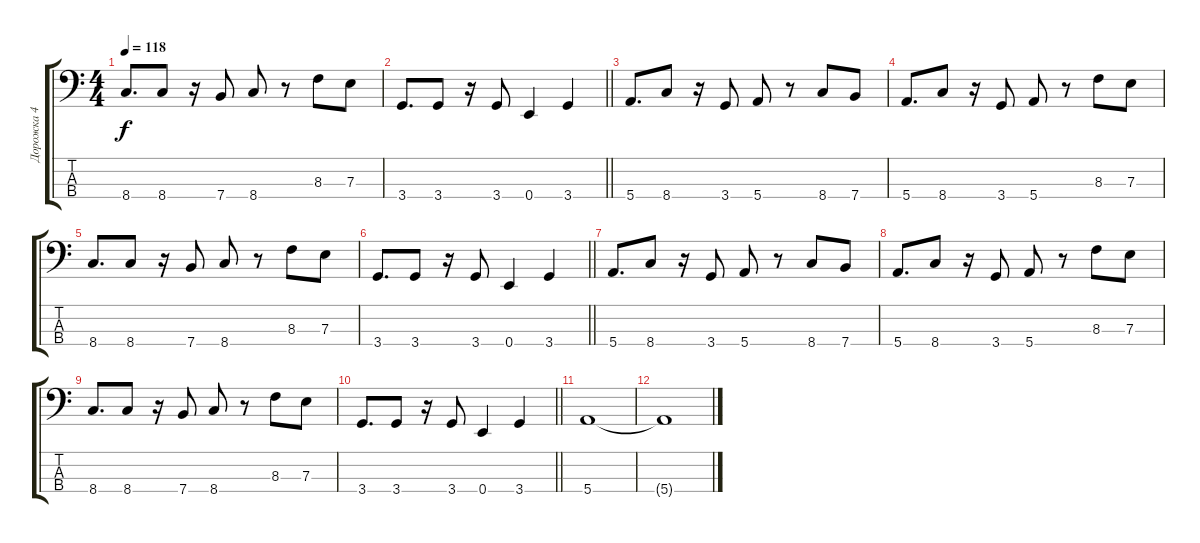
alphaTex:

\track ("Дорожка 4" "Дорожка 4") {instrument electricbassfinger}
\staff {score tabs}
\tuning (G2 D2 A1 E1) {hide}
\ts (4 4)
\tempo 118
\clef f4
\ks c
8.4.8{d dy f} 8.4.8 r.16 7.4.8 8.4.8 r.8 8.3.8 7.3.8 |
\barLineRight lightlight
3.4.8{d} 3.4.8 r.16 3.4.8 0.4.4 3.4.4 |
5.4.8{d} 8.4.8 r.16 3.4.8 5.4.8 r.8 8.4.8 7.4.8 |
5.4.8{d} 8.4.8 r.16 3.4.8 5.4.8 r.8 8.3.8 7.3.8 |
8.4.8{d} 8.4.8 r.16 7.4.8 8.4.8 r.8 8.3.8 7.3.8 |
\barLineRight lightlight
3.4.8{d} 3.4.8 r.16 3.4.8 0.4.4 3.4.4 |
5.4.8{d} 8.4.8 r.16 3.4.8 5.4.8 r.8 8.4.8 7.4.8 |
5.4.8{d} 8.4.8 r.16 3.4.8 5.4.8 r.8 8.3.8 7.3.8 |
8.4.8{d} 8.4.8 r.16 7.4.8 8.4.8 r.8 8.3.8 7.3.8 |
\barLineRight lightlight
3.4.8{d} 3.4.8 r.16 3.4.8 0.4.4 3.4.4 |
5.4.1 |
5.4{t}.1
